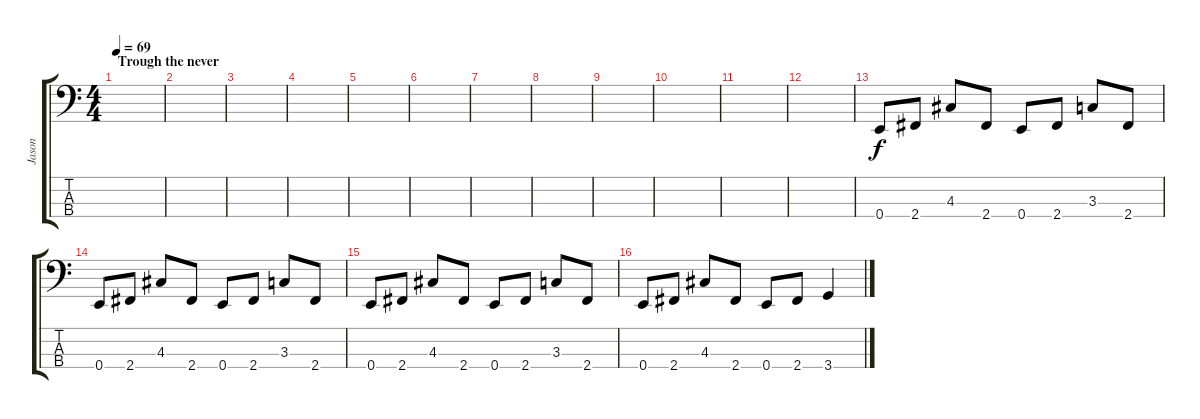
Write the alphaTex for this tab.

\track ("Jason" "Jason") {instrument electricbasspick}
\staff {score tabs}
\tuning (G2 D2 A1 E1) {hide}
\ts (4 4)
\section ("" "Trough the never")
\tempo 69
\tempo 188
\tempo 69
\clef f4
\ks c
|
|
|
|
|
|
|
|
|
|
|
|
0.4.8 2.4.8 4.3.8 2.4.8 0.4.8 2.4.8 3.3.8 2.4.8 |
0.4.8 2.4.8 4.3.8 2.4.8 0.4.8 2.4.8 3.3.8 2.4.8 |
0.4.8 2.4.8 4.3.8 2.4.8 0.4.8 2.4.8 3.3.8 2.4.8 |
0.4.8 2.4.8 4.3.8 2.4.8 0.4.8 2.4.8 3.4.4
